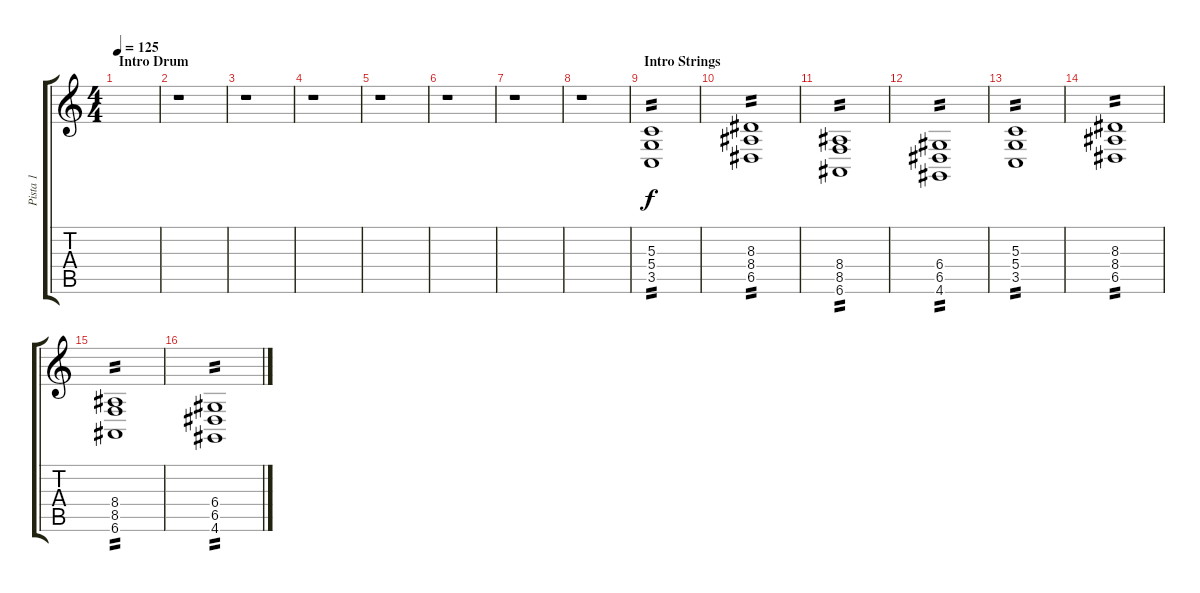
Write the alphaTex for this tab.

\track ("Pista 1" "Pista 1") {instrument stringensemble1}
\staff {score tabs}
\tuning (E4 B3 G3 D3 A2 E2) {hide}
\ts (4 4)
\section ("" "Intro Drum")
\tempo 125
\clef g2
\ks c
|
r.1 |
r.1 |
r.1 |
r.1 |
r.1 |
r.1 |
r.1 |
\section ("" "Intro Strings")
(5.3 5.4 3.5).1{tp 2} |
(8.3 8.4 6.5).1{tp 2} |
(8.4 8.5 6.6).1{tp 2} |
(6.4 6.5 4.6).1{tp 2} |
(5.3 5.4 3.5).1{tp 2} |
(8.3 8.4 6.5).1{tp 2} |
(8.4 8.5 6.6).1{tp 2} |
(6.4 6.5 4.6).1{tp 2}
